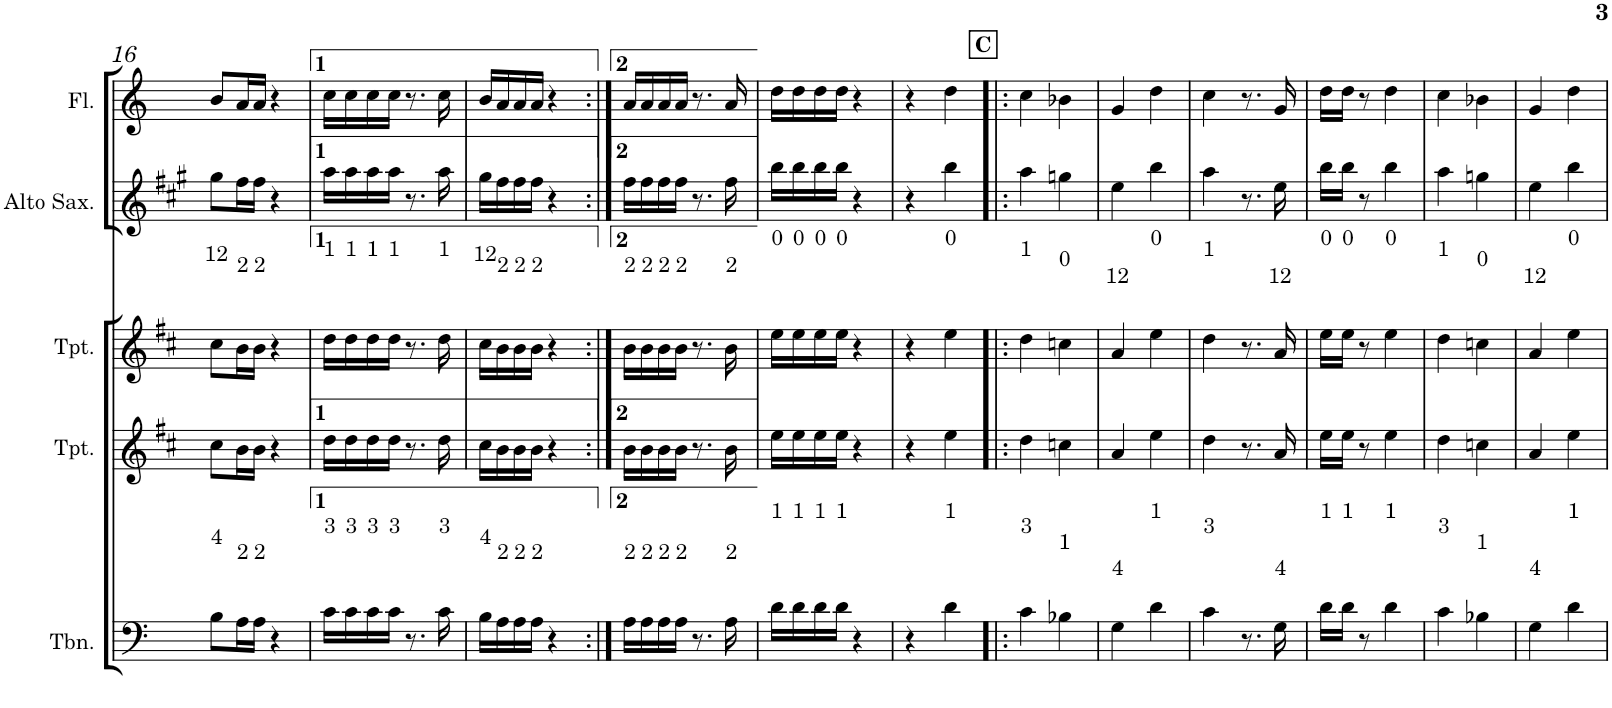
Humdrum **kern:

**kern	**kern	**kern	**kern	**kern
*part5	*part4	*part3	*part2	*part1
*staff5	*staff4	*staff3	*staff2	*staff1
*I"C clavF	*I"Bb	*I"Bb - Pirata	*I"Eb	*I"C clavG
!!LO:PB:g=z
*clefF4	*clefG2	*clefG2	*clefG2	*clefG2
*	*Trd1c2	*Trd1c2	*Trd5c9	*
*k[]	*k[f#c#]	*k[f#c#]	*k[f#c#g#]	*k[]
*M2/4	*M2/4	*M2/4	*M2/4	*M2/4
=16	=16	=16	=16	=16
8B\L	8cc#\L	8cc#\L	8gg#\L	8b/L
16A\L	16b\L	16b\L	16ff#\L	16a/L
16A\JJ	16b\JJ	16b\JJ	16ff#\JJ	16a/JJ
4r	4r	4r	4r	4r
=17	=17	=17	=17	=17
16c\LL	16dd\LL	16dd\LL	16aa\LL	16cc\LL
16c\	16dd\	16dd\	16aa\	16cc\
16c\	16dd\	16dd\	16aa\	16cc\
16c\JJ	16dd\JJ	16dd\JJ	16aa\JJ	16cc\JJ
8.r	8.r	8.r	8.r	8.r
16c\	16dd\	16dd\	16aa\	16cc\
=18	=18	=18	=18	=18
16B\LL	16cc#\LL	16cc#\LL	16gg#\LL	16b/LL
16A\	16b\	16b\	16ff#\	16a/
16A\	16b\	16b\	16ff#\	16a/
16A\JJ	16b\JJ	16b\JJ	16ff#\JJ	16a/JJ
4r	4r	4r	4r	4r
=19:|!	=19:|!	=19:|!	=19:|!	=19:|!
16A\LL	16b\LL	16b\LL	16ff#\LL	16a/LL
16A\	16b\	16b\	16ff#\	16a/
16A\	16b\	16b\	16ff#\	16a/
16A\JJ	16b\JJ	16b\JJ	16ff#\JJ	16a/JJ
8.r	8.r	8.r	8.r	8.r
16A\	16b\	16b\	16ff#\	16a/
=20	=20	=20	=20	=20
16d\LL	16ee\LL	16ee\LL	16bb\LL	16dd\LL
16d\	16ee\	16ee\	16bb\	16dd\
16d\	16ee\	16ee\	16bb\	16dd\
16d\JJ	16ee\JJ	16ee\JJ	16bb\JJ	16dd\JJ
4r	4r	4r	4r	4r
=21	=21	=21	=21	=21
4r	4r	4r	4r	4r
4d\	4ee\	4ee\	4bb\	4dd\
!!LO:REH:place=s1:a:B:cj:t=C
=22!|:	=22!|:	=22!|:	=22!|:	=22!|:
4c\	4dd\	4dd\	4aa\	4cc\
4B-X\	4ccn\	4ccn\	4ggn\	4b-X\
=23	=23	=23	=23	=23
4G\	4a/	4a/	4ee\	4g/
4d\	4ee\	4ee\	4bb\	4dd\
=24	=24	=24	=24	=24
4c\	4dd\	4dd\	4aa\	4cc\
8.r	8.r	8.r	8.r	8.r
16G\	16a/	16a/	16ee\	16g/
=25	=25	=25	=25	=25
16d\LL	16ee\LL	16ee\LL	16bb\LL	16dd\LL
16d\JJ	16ee\JJ	16ee\JJ	16bb\JJ	16dd\JJ
8r	8r	8r	8r	8r
4d\	4ee\	4ee\	4bb\	4dd\
=26	=26	=26	=26	=26
4c\	4dd\	4dd\	4aa\	4cc\
4B-X\	4ccn\	4ccn\	4ggn\	4b-X\
=27	=27	=27	=27	=27
4G\	4a/	4a/	4ee\	4g/
4d\	4ee\	4ee\	4bb\	4dd\
=	=	=	=	=
*-	*-	*-	*-	*-
